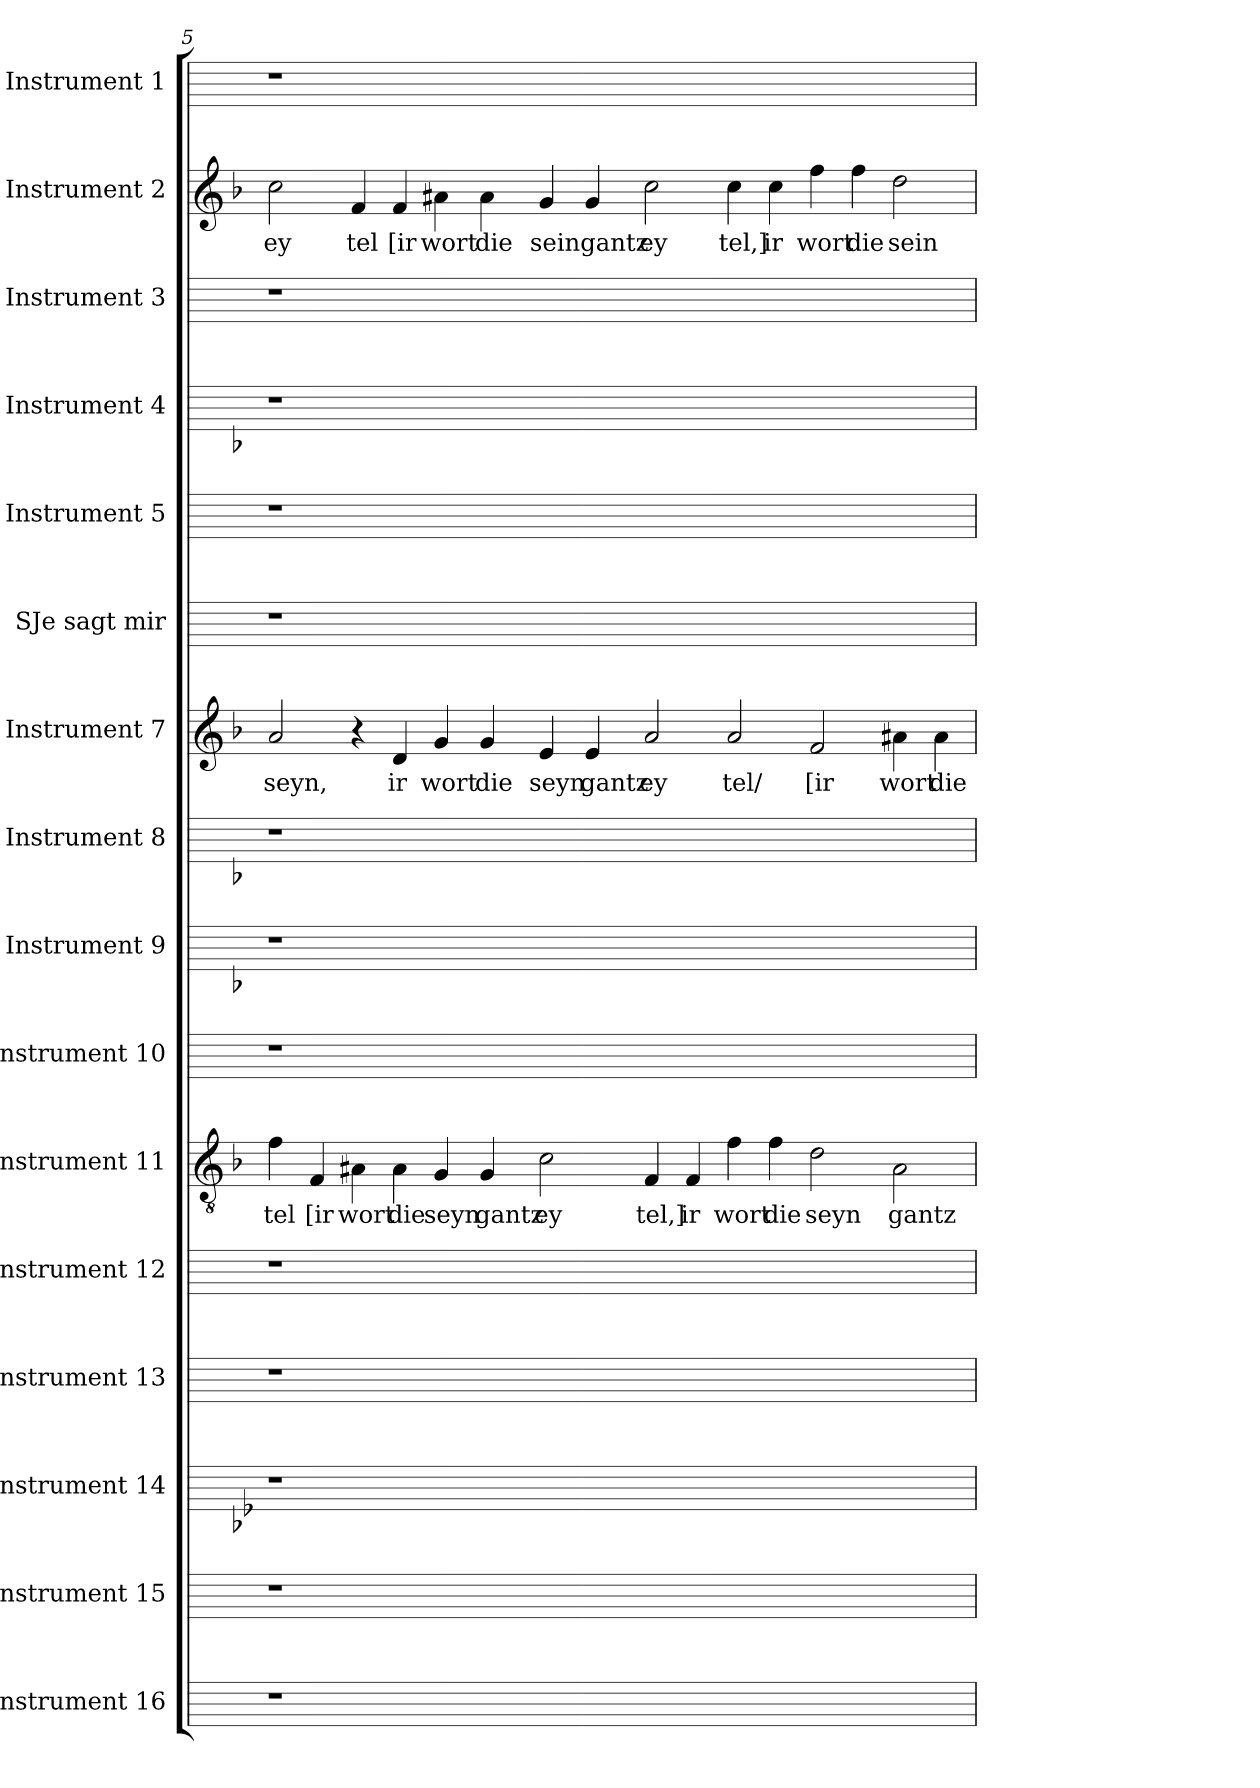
**kern	**kern	**kern	**kern	**kern	**kern	**text	**kern	**kern	**kern	**kern	**text	**kern	**kern	**kern	**kern	**kern	**text	**kern
*part16	*part15	*part14	*part13	*part12	*part11	*part11	*part10	*part9	*part8	*part7	*part7	*part6	*part5	*part4	*part3	*part2	*part2	*part1
*staff16	*staff15	*staff14	*staff13	*staff12	*staff11	*staff11	*staff10	*staff9	*staff8	*staff7	*staff7	*staff6	*staff5	*staff4	*staff3	*staff2	*staff2	*staff1
*I"Instrument 16	*I"Instrument 15	*I"Instrument 14	*I"Instrument 13	*I"Instrument 12	*I"Instrument 11	*	*I"Instrument 10	*I"Instrument 9	*I"Instrument 8	*I"Instrument 7	*	*I"SJe sagt mir	*I"Instrument 5	*I"Instrument 4	*I"Instrument 3	*I"Instrument 2	*	*I"Instrument 1
!!LO:PB:g=z
*	*	*	*	*	*clefGv2	*	*	*	*	*clefG2	*	*	*	*	*	*clefG2	*	*
*ITrd1c2	*ITrd1c2	*	*ITrd1c2	*ITrd1c2	*ITrd1c2	*	*ITrd1c2	*ITrd-3c-5	*ITrd-3c-5	*ITrd1c2	*	*ITrd1c2	*ITrd1c2	*ITrd-3c-5	*ITrd1c2	*ITrd1c2	*	*ITrd-3c-5
*	*	*k[b-e-]	*	*	*k[b-e-a-]	*	*	*k[b-e-]	*k[b-e-]	*k[b-e-a-]	*	*	*	*k[b-e-]	*	*k[b-e-a-]	*	*
*	*	*B-:	*	*	*E-:	*	*	*B-:	*B-:	*E-:	*	*	*	*B-:	*	*E-:	*	*
=5	=5	=5	=5	=5	=5	=5	=5	=5	=5	=5	=5	=5	=5	=5	=5	=5	=5	=5
!	!	!	!	!	!	!LO:LY:b:cj	!	!	!	!	!LO:LY:b:cj	!	!	!	!	!	!LO:LY:b:cj	!
1r	1r	1r	1r	1r	4e-\	tel	1r	1r	1r	2g/	seyn,	1r	1r	1r	1r	2b-\	ey	1r
!	!	!	!	!	!	!LO:LY:b:cj	!	!	!	!	!	!	!	!	!	!	!	!
.	.	.	.	.	4E-/	[ir	.	.	.	.	.	.	.	.	.	.	.	.
!	!	!	!	!	!	!LO:LY:b:cj	!	!	!	!	!	!	!	!	!	!	!LO:LY:b:cj	!
.	.	.	.	.	4G#\	wort	.	.	.	4r	.	.	.	.	.	4e-/	tel	.
!	!	!	!	!	!	!LO:LY:b:cj	!	!	!	!	!LO:LY:b:cj	!	!	!	!	!	!LO:LY:b:cj	!
.	.	.	.	.	4G#\	die	.	.	.	4c/	ir	.	.	.	.	4e-/	[ir	.
!	!	!	!	!	!	!LO:LY:b:cj	!	!	!	!	!LO:LY:b:cj	!	!	!	!	!	!LO:LY:b:cj	!
0.ryy	0.ryy	0.ryy	0.ryy	0.ryy	4F/	seyn	0.ryy	0.ryy	0.ryy	4f/	wort	0.ryy	0.ryy	0.ryy	0.ryy	4g#\	wort	0.ryy
!	!	!	!	!	!	!LO:LY:b:cj	!	!	!	!	!LO:LY:b:cj	!	!	!	!	!	!LO:LY:b:cj	!
.	.	.	.	.	4F/	gantz	.	.	.	4f/	die	.	.	.	.	4g#\	die	.
!	!	!	!	!	!	!LO:LY:b:cj	!	!	!	!	!LO:LY:b:cj	!	!	!	!	!	!LO:LY:b:cj	!
.	.	.	.	.	2B-\	ey	.	.	.	4d/	seyn	.	.	.	.	4f/	sein	.
!	!	!	!	!	!	!	!	!	!	!	!LO:LY:b:cj	!	!	!	!	!	!LO:LY:b:cj	!
.	.	.	.	.	.	.	.	.	.	4d/	gantz	.	.	.	.	4f/	gantz	.
!	!	!	!	!	!	!LO:LY:b:cj	!	!	!	!	!LO:LY:b:cj	!	!	!	!	!	!LO:LY:b:cj	!
.	.	.	.	.	4E-/	tel,]	.	.	.	2g/	ey	.	.	.	.	2b-\	ey	.
!	!	!	!	!	!	!LO:LY:b:cj	!	!	!	!	!	!	!	!	!	!	!	!
.	.	.	.	.	4E-/	ir	.	.	.	.	.	.	.	.	.	.	.	.
!	!	!	!	!	!	!LO:LY:b:cj	!	!	!	!	!LO:LY:b:cj	!	!	!	!	!	!LO:LY:b:cj	!
.	.	.	.	.	4e-\	wort	.	.	.	2g/	tel/	.	.	.	.	4b-\	tel,]	.
!	!	!	!	!	!	!LO:LY:b:cj	!	!	!	!	!	!	!	!	!	!	!LO:LY:b:cj	!
.	.	.	.	.	4e-\	die	.	.	.	.	.	.	.	.	.	4b-\	ir	.
!	!	!	!	!	!	!LO:LY:b:cj	!	!	!	!	!LO:LY:b:cj	!	!	!	!	!	!LO:LY:b:cj	!
.	.	.	.	.	2c\	seyn	.	.	.	2e-/	[ir	.	.	.	.	4ee-\	wort	.
!	!	!	!	!	!	!	!	!	!	!	!	!	!	!	!	!	!LO:LY:b:cj	!
.	.	.	.	.	.	.	.	.	.	.	.	.	.	.	.	4ee-\	die	.
!	!	!	!	!	!	!LO:LY:b:cj	!	!	!	!	!LO:LY:b:cj	!	!	!	!	!	!LO:LY:b:cj	!
.	.	.	.	.	2G#\	gantz	.	.	.	4g#\	wort	.	.	.	.	2cc\	sein	.
!	!	!	!	!	!	!	!	!	!	!	!LO:LY:b:cj	!	!	!	!	!	!	!
.	.	.	.	.	.	.	.	.	.	4g#\	die	.	.	.	.	.	.	.
=	=	=	=	=	=	=	=	=	=	=	=	=	=	=	=	=	=	=
*-	*-	*-	*-	*-	*-	*-	*-	*-	*-	*-	*-	*-	*-	*-	*-	*-	*-	*-
